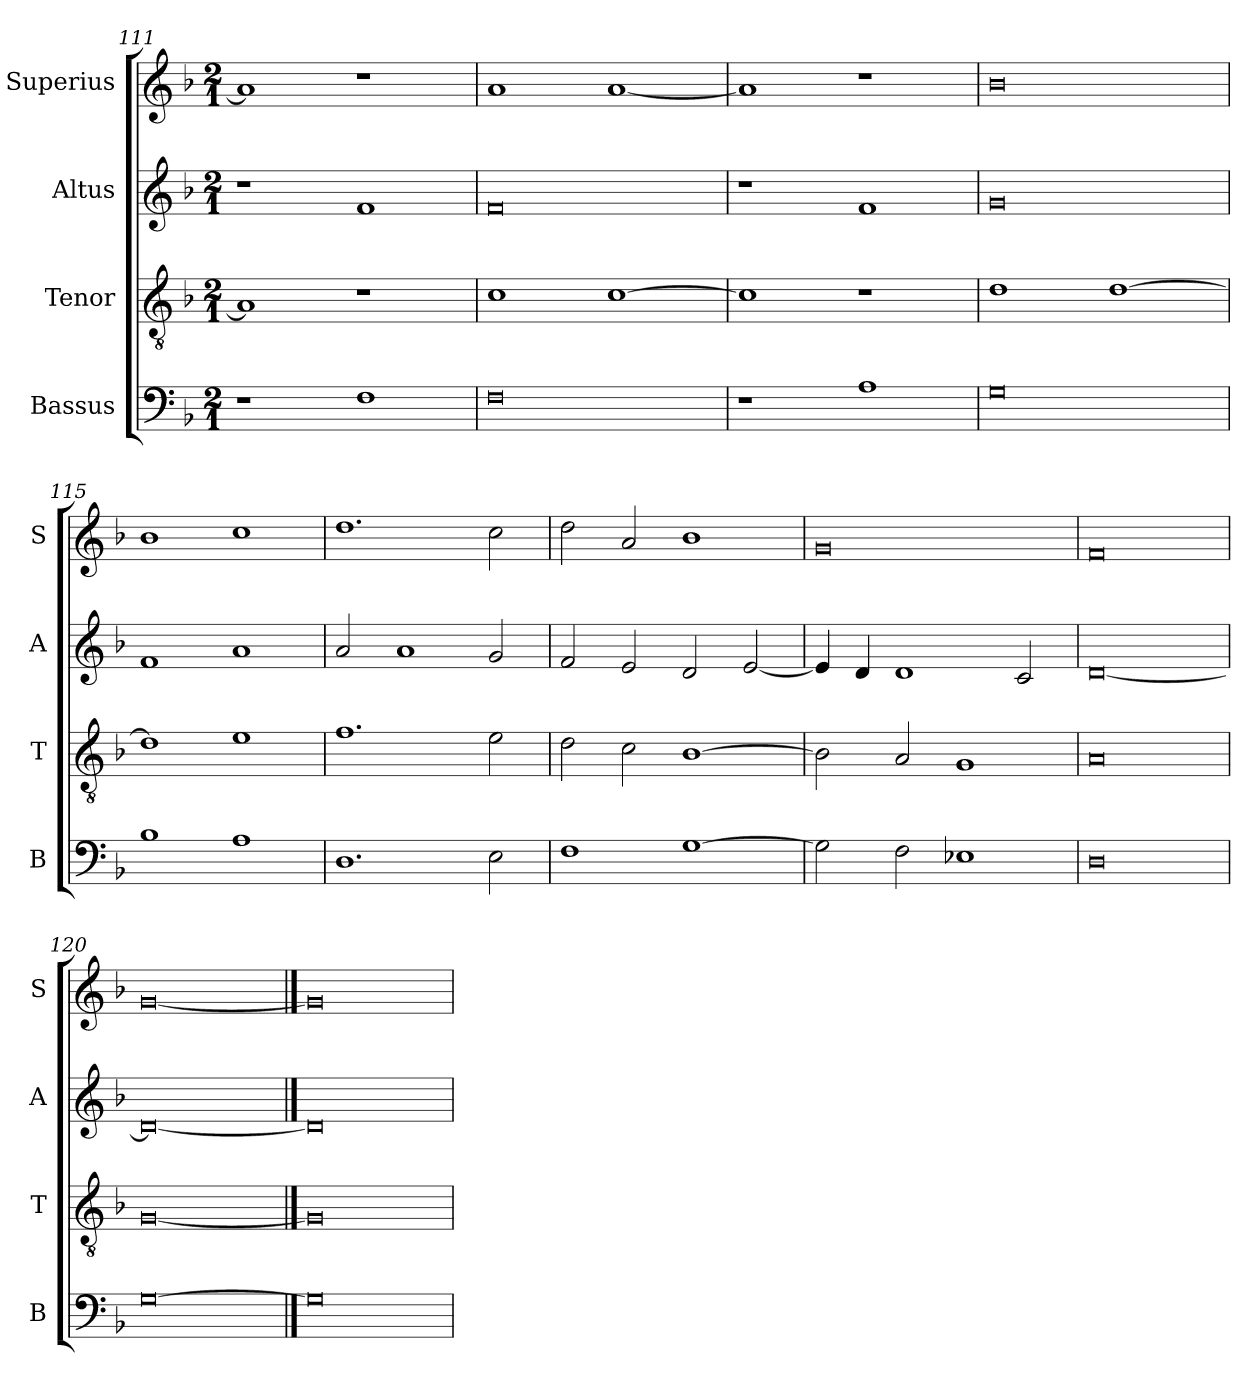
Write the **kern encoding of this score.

**kern	**kern	**kern	**kern
*part4	*part3	*part2	*part1
*staff4	*staff3	*staff2	*staff1
*I"Bassus	*I"Tenor	*I"Altus	*I"Superius
*I'B	*I'T	*I'A	*I'S
*clefF4	*clefGv2	*clefG2	*clefG2
*k[b-]	*k[b-]	*k[b-]	*k[b-]
*F:	*F:	*F:	*F:
*M2/1	*M2/1	*M2/1	*M2/1
=111	=111	=111	=111
1r	1A]	1r	1a]
1F	1r	1f	1r
=112	=112	=112	=112
0F	1c	0f	1a
.	[1c	.	[1a
=113	=113	=113	=113
1r	1c]	1r	1a]
1A	1r	1f	1r
=114	=114	=114	=114
0G	1d	0g	0b-
.	[1d	.	.
=115	=115	=115	=115
1B-	1d]	1f	1b-
1A	1e	1a	1cc
=116	=116	=116	=116
1.D	1.f	2a	1.dd
.	.	1a	.
2E	2e	2g	2cc
=117	=117	=117	=117
1F	2d	2f	2dd
.	2c	2e	2a
[1G	[1B-	2d	1b-
.	.	[2e	.
=118	=118	=118	=118
2G]	2B-]	4e]	0g
.	.	4d	.
2F	2A	1d	.
1E-X	1G	.	.
.	.	2c	.
=119	=119	=119	=119
0D	0A	[0d	0f
=120	=120	=120	=120
[0G	[0G	0d_	[0g
==121	==121	==121	==121
0G]	0G]	0d]	0g]
=	=	=	=
*-	*-	*-	*-
